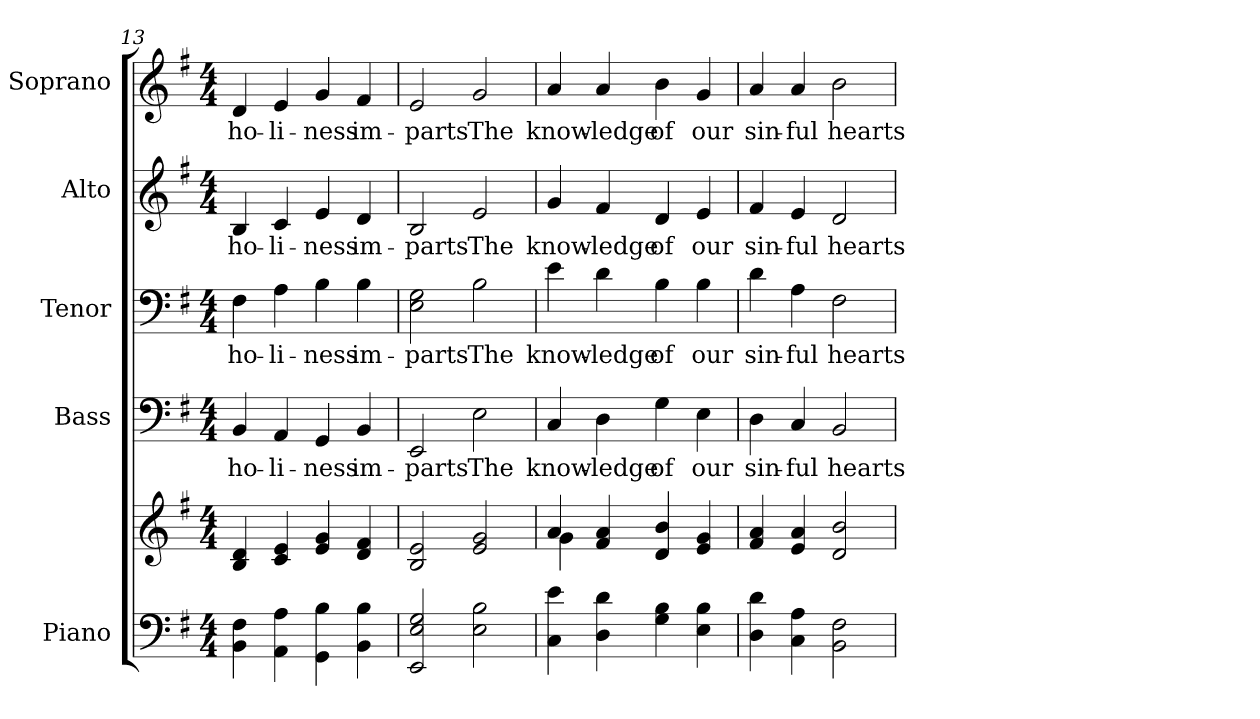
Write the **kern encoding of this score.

**kern	**kern	**kern	**text	**kern	**text	**kern	**text	**kern	**text
*part5	*part5	*part4	*part4	*part3	*part3	*part2	*part2	*part1	*part1
*staff6	*staff5	*staff4	*staff4	*staff3	*staff3	*staff2	*staff2	*staff1	*staff1
*I"Piano	*	*I"Bass	*	*I"Tenor	*	*I"Alto	*	*I"Soprano	*
*I'Pno.	*	*I'B.	*	*I'T.	*	*I'A.	*	*I'S.	*
*clefF4	*clefG2	*clefF4	*	*clefF4	*	*clefG2	*	*clefG2	*
*k[f#]	*k[f#]	*k[f#]	*	*k[f#]	*	*k[f#]	*	*k[f#]	*
*G:	*G:	*G:	*	*G:	*	*G:	*	*G:	*
*M4/4	*M4/4	*M4/4	*	*M4/4	*	*M4/4	*	*M4/4	*
=13	=13	=13	=13	=13	=13	=13	=13	=13	=13
!	!	!	!LO:LY:b:color=#000000	!	!	!	!	!	!
!	!	!	!	!	!LO:LY:b:color=#000000	!	!	!	!
!	!	!	!	!	!	!	!LO:LY:b:color=#000000	!	!
!	!	!	!	!	!	!	!	!	!LO:LY:b:color=#000000
4BBi\ 4F#i	4Bi/ 4di	4BBi/	ho-	4F#i\	ho-	4Bi/	ho-	4di/	ho-
!	!	!	!LO:LY:b:color=#000000	!	!	!	!	!	!
!	!	!	!	!	!LO:LY:b:color=#000000	!	!	!	!
!	!	!	!	!	!	!	!LO:LY:b:color=#000000	!	!
!	!	!	!	!	!	!	!	!	!LO:LY:b:color=#000000
4AAi\ 4Ai	4ci/ 4ei	4AAi/	-li-	4Ai\	-li-	4ci/	-li-	4ei/	-li-
!	!	!	!LO:LY:b:color=#000000	!	!	!	!	!	!
!	!	!	!	!	!LO:LY:b:color=#000000	!	!	!	!
!	!	!	!	!	!	!	!LO:LY:b:color=#000000	!	!
!	!	!	!	!	!	!	!	!	!LO:LY:b:color=#000000
4GGi\ 4Bi	4ei/ 4gi	4GGi/	-ness	4Bi\	-ness	4ei/	-ness	4gi/	-ness
!	!	!	!LO:LY:b:color=#000000	!	!	!	!	!	!
!	!	!	!	!	!LO:LY:b:color=#000000	!	!	!	!
!	!	!	!	!	!	!	!LO:LY:b:color=#000000	!	!
!	!	!	!	!	!	!	!	!	!LO:LY:b:color=#000000
4BBi\ 4Bi	4di/ 4f#i	4BBi/	im-	4Bi\	im-	4di/	im-	4f#i/	im-
!!LO:PB:g=z
=14	=14	=14	=14	=14	=14	=14	=14	=14	=14
!	!	!	!LO:LY:b:color=#000000	!	!	!	!	!	!
!	!	!	!	!	!LO:LY:b:color=#000000	!	!	!	!
!	!	!	!	!	!	!	!LO:LY:b:color=#000000	!	!
!	!	!	!	!	!	!	!	!	!LO:LY:b:color=#000000
2EEi/ 2Ei 2Gi	2Bi/ 2ei	2EEi/	-parts	2Ei\ 2Gi	-parts	2Bi/	-parts	2ei/	-parts
!	!	!	!LO:LY:b:color=#000000	!	!	!	!	!	!
!	!	!	!	!	!LO:LY:b:color=#000000	!	!	!	!
!	!	!	!	!	!	!	!LO:LY:b:color=#000000	!	!
!	!	!	!	!	!	!	!	!	!LO:LY:b:color=#000000
2Ei\ 2Bi	2ei/ 2gi	2Ei\	The	2Bi\	The	2ei/	The	2gi/	The
=15	=15	=15	=15	=15	=15	=15	=15	=15	=15
*	*^	*	*	*	*	*	*	*	*
!	!	!	!	!LO:LY:b:color=#000000	!	!	!	!	!	!
!	!	!	!	!	!	!LO:LY:b:color=#000000	!	!	!	!
!	!	!	!	!	!	!	!	!LO:LY:b:color=#000000	!	!
!	!	!	!	!	!	!	!	!	!	!LO:LY:b:color=#000000
4Ci\ 4ei	4ai/	4gi\	4Ci/	know-	4ei\	know-	4gi/	know-	4ai/	know-
!	!	!	!	!LO:LY:b:color=#000000	!	!	!	!	!	!
!	!	!	!	!	!	!LO:LY:b:color=#000000	!	!	!	!
!	!	!	!	!	!	!	!	!LO:LY:b:color=#000000	!	!
!	!	!	!	!	!	!	!	!	!	!LO:LY:b:color=#000000
4Di\ 4di	4f#i/ 4ai	4ryy	4Di\	-ledge	4di\	-ledge	4f#i/	-ledge	4ai/	-ledge
!	!	!	!	!LO:LY:b:color=#000000	!	!	!	!	!	!
!	!	!	!	!	!	!LO:LY:b:color=#000000	!	!	!	!
!	!	!	!	!	!	!	!	!LO:LY:b:color=#000000	!	!
!	!	!	!	!	!	!	!	!	!	!LO:LY:b:color=#000000
4Gi\ 4Bi	4di/ 4bi	2ryy	4Gi\	of	4Bi\	of	4di/	of	4bi\	of
!	!	!	!	!LO:LY:b:color=#000000	!	!	!	!	!	!
!	!	!	!	!	!	!LO:LY:b:color=#000000	!	!	!	!
!	!	!	!	!	!	!	!	!LO:LY:b:color=#000000	!	!
!	!	!	!	!	!	!	!	!	!	!LO:LY:b:color=#000000
4Ei\ 4Bi	4ei/ 4gi	.	4Ei\	our	4Bi\	our	4ei/	our	4gi/	our
*	*v	*v	*	*	*	*	*	*	*	*
=16	=16	=16	=16	=16	=16	=16	=16	=16	=16
!	!	!	!LO:LY:b:color=#000000	!	!	!	!	!	!
!	!	!	!	!	!LO:LY:b:color=#000000	!	!	!	!
!	!	!	!	!	!	!	!LO:LY:b:color=#000000	!	!
!	!	!	!	!	!	!	!	!	!LO:LY:b:color=#000000
4Di\ 4di	4f#i/ 4ai	4Di\	sin-	4di\	sin-	4f#i/	sin-	4ai/	sin-
!	!	!	!LO:LY:b:color=#000000	!	!	!	!	!	!
!	!	!	!	!	!LO:LY:b:color=#000000	!	!	!	!
!	!	!	!	!	!	!	!LO:LY:b:color=#000000	!	!
!	!	!	!	!	!	!	!	!	!LO:LY:b:color=#000000
4Ci\ 4Ai	4ei/ 4ai	4Ci/	-ful	4Ai\	-ful	4ei/	-ful	4ai/	-ful
!	!	!	!LO:LY:b:color=#000000	!	!	!	!	!	!
!	!	!	!	!	!LO:LY:b:color=#000000	!	!	!	!
!	!	!	!	!	!	!	!LO:LY:b:color=#000000	!	!
!	!	!	!	!	!	!	!	!	!LO:LY:b:color=#000000
2BBi\ 2F#i	2di/ 2bi	2BBi/	hearts	2F#i\	hearts	2di/	hearts	2bi\	hearts
=	=	=	=	=	=	=	=	=	=
*-	*-	*-	*-	*-	*-	*-	*-	*-	*-
